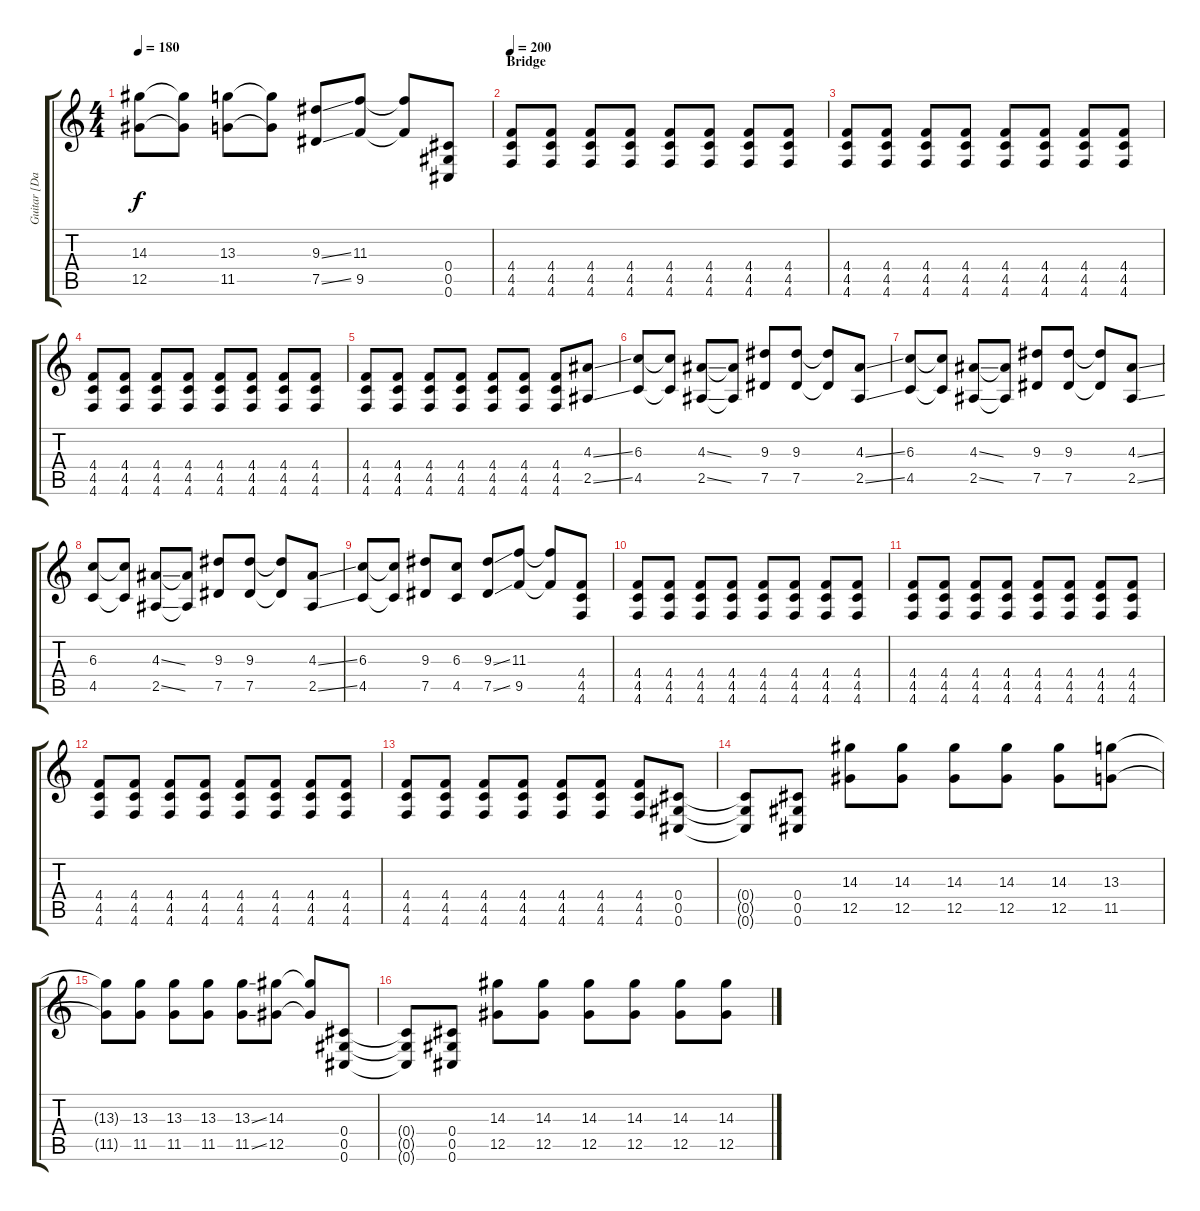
\track ("Guitar [Dallas Green]" "Guitar [Da") {instrument overdrivenguitar}
\staff {score tabs}
\tuning (Eb4 Bb3 Gb3 Db3 Ab2 Db2) {hide}
\ts (4 4)
\tempo 180
\clef g2
\ks c
(14.3{t} 12.5{t}).8{dy f} (14.3{t} 12.5{t}).8 (13.3 11.5).8 (13.3{t} 11.5{t}).8 (9.3{ss} 7.5{ss}).8 (11.3 9.5).8 (11.3{t} 9.5{t}).8 (0.4 0.5 0.6).8 |
\section ("" "Bridge")
\tempo 200
(4.4 4.5 4.6).8 (4.4 4.5 4.6).8 (4.4 4.5 4.6).8 (4.4 4.5 4.6).8 (4.4 4.5 4.6).8 (4.4 4.5 4.6).8 (4.4 4.5 4.6).8 (4.4 4.5 4.6).8 |
(4.4 4.5 4.6).8 (4.4 4.5 4.6).8 (4.4 4.5 4.6).8 (4.4 4.5 4.6).8 (4.4 4.5 4.6).8 (4.4 4.5 4.6).8 (4.4 4.5 4.6).8 (4.4 4.5 4.6).8 |
(4.4 4.5 4.6).8 (4.4 4.5 4.6).8 (4.4 4.5 4.6).8 (4.4 4.5 4.6).8 (4.4 4.5 4.6).8 (4.4 4.5 4.6).8 (4.4 4.5 4.6).8 (4.4 4.5 4.6).8 |
(4.4 4.5 4.6).8 (4.4 4.5 4.6).8 (4.4 4.5 4.6).8 (4.4 4.5 4.6).8 (4.4 4.5 4.6).8 (4.4 4.5 4.6).8 (4.4 4.5 4.6).8 (4.3{ss} 2.5{ss}).8 |
(6.3 4.5).8 (6.3{t} 4.5{t}).8 (4.3{ss} 2.5{ss}).8 (4.3{t} 2.5{t}).8 (9.3 7.5).8 (9.3 7.5).8 (9.3{t} 7.5{t}).8 (4.3{ss} 2.5{ss}).8 |
(6.3 4.5).8 (6.3{t} 4.5{t}).8 (4.3{ss} 2.5{ss}).8 (4.3{t} 2.5{t}).8 (9.3 7.5).8 (9.3 7.5).8 (9.3{t} 7.5{t}).8 (4.3{ss} 2.5{ss}).8 |
(6.3 4.5).8 (6.3{t} 4.5{t}).8 (4.3{ss} 2.5{ss}).8 (4.3{t} 2.5{t}).8 (9.3 7.5).8 (9.3 7.5).8 (9.3{t} 7.5{t}).8 (4.3{ss} 2.5{ss}).8 |
(6.3 4.5).8 (6.3{t} 4.5{t}).8 (9.3 7.5).8 (6.3 4.5).8 (9.3{ss} 7.5{ss}).8 (11.3 9.5).8 (11.3{t} 9.5{t}).8 (4.4 4.5 4.6).8 |
(4.4 4.5 4.6).8 (4.4 4.5 4.6).8 (4.4 4.5 4.6).8 (4.4 4.5 4.6).8 (4.4 4.5 4.6).8 (4.4 4.5 4.6).8 (4.4 4.5 4.6).8 (4.4 4.5 4.6).8 |
(4.4 4.5 4.6).8 (4.4 4.5 4.6).8 (4.4 4.5 4.6).8 (4.4 4.5 4.6).8 (4.4 4.5 4.6).8 (4.4 4.5 4.6).8 (4.4 4.5 4.6).8 (4.4 4.5 4.6).8 |
(4.4 4.5 4.6).8 (4.4 4.5 4.6).8 (4.4 4.5 4.6).8 (4.4 4.5 4.6).8 (4.4 4.5 4.6).8 (4.4 4.5 4.6).8 (4.4 4.5 4.6).8 (4.4 4.5 4.6).8 |
(4.4 4.5 4.6).8 (4.4 4.5 4.6).8 (4.4 4.5 4.6).8 (4.4 4.5 4.6).8 (4.4 4.5 4.6).8 (4.4 4.5 4.6).8 (4.4 4.5 4.6).8 (0.4 0.5 0.6).8 |
(0.4{t} 0.5{t} 0.6{t}).8 (0.4 0.5 0.6).8 (14.3 12.5).8 (14.3 12.5).8 (14.3 12.5).8 (14.3 12.5).8 (14.3 12.5).8 (13.3 11.5).8 |
(13.3{t} 11.5{t}).8 (13.3 11.5).8 (13.3 11.5).8 (13.3 11.5).8 (13.3{ss} 11.5{ss}).8 (14.3 12.5).8 (14.3{t} 12.5{t}).8 (0.4 0.5 0.6).8 |
(0.4{t} 0.5{t} 0.6{t}).8 (0.4 0.5 0.6).8 (14.3 12.5).8 (14.3 12.5).8 (14.3 12.5).8 (14.3 12.5).8 (14.3 12.5).8 (14.3{ss} 12.5{ss}).8
